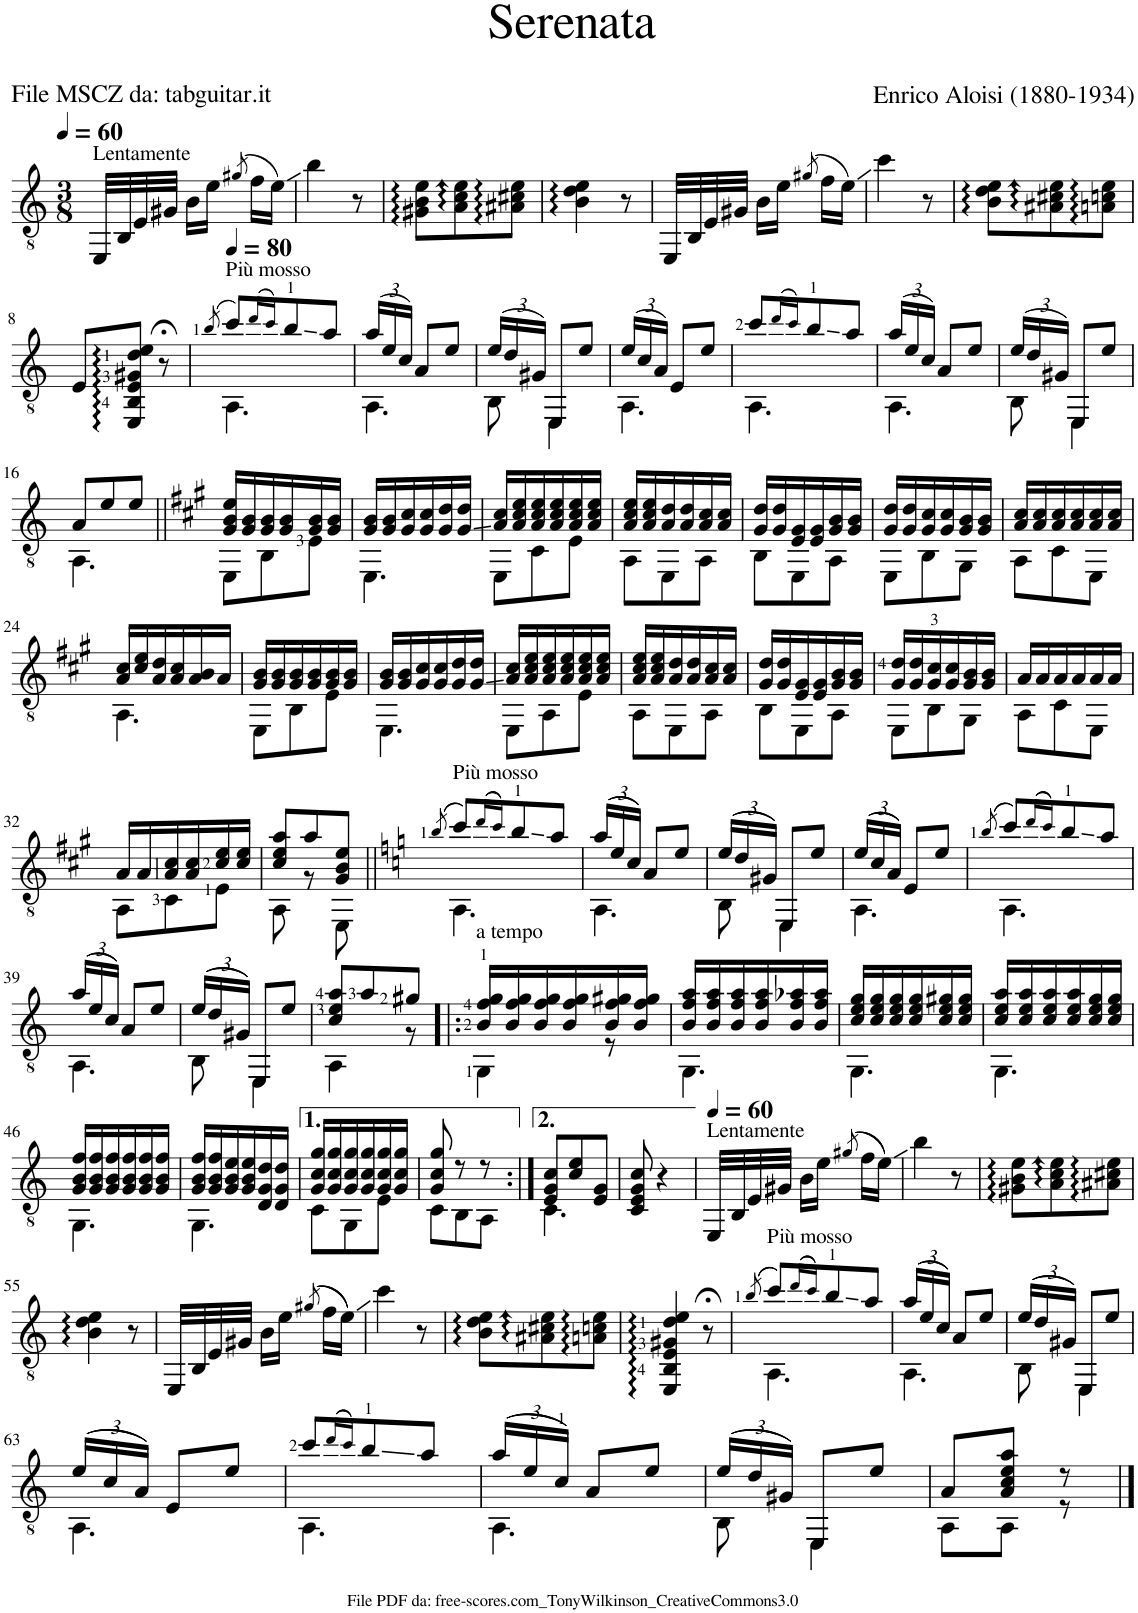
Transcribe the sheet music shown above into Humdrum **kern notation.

**kern
*part1
*staff1
*I"Guitar
*I'Guit.
*clefGv2
*k[]
*M3/8
*MM60
=1
!LO:TX:a:t=Lentamente
32EE/LLL
32BB/
32E/
32G#X/JJJ
16B\LL
16e\JJ
(8qg#X/
16f\LL
16e\JJ)
=2
4b\
8r
=3
8G#X\:: 8B\:: 8e\::L
8A\:: 8c\:: 8e\::
8A#X\:: 8c#X\:: 8e\::J
=4
4B\:: 4d\:: 4e\::
8r
=5
32EE/LLL
32BB/
32E/
32G#X/JJJ
16B\LL
16e\JJ
(8qg#X/
16f\LL
16e\JJ)
=6
4cc\
8r
=7
8B\:: 8d\:: 8e\::L
8A#X\:: 8c#X\:: 8e\::
8An\:: 8cn\:: 8e\::J
!!LO:LB:g=z
=8
8E/L
8EE/:: 8BB/:: 8E/:: 8G#X/:: 8d/:: 8e/::J
8r;<
=9
*MM80
(8qb/
*^
!LO:TX:a:t=Più mosso	!
8cc/L)	4.AA\
(16qdd/LL	.
16qcc/JJ)	.
8b/	.
8a/J	.
=10	=10
*Xbrackettup	*
(24a/LL	4.AA\
24e/	.
24c/JJ)	.
8A/L	.
8e/J	.
=11	=11
(24e/LL	8BB\
24d/	.
24G#X/JJ)	.
8EE/L	4EE\
8e/J	.
=12	=12
(24e/LL	4.AA\
24c/	.
24A/JJ)	.
8E/L	.
8e/J	.
=13	=13
8cc/L	4.AA\
(16qdd/LL	.
16qcc/JJ)	.
8b/	.
8a/J	.
=14	=14
(24a/LL	4.AA\
24e/	.
24c/JJ)	.
8A/L	.
8e/J	.
=15	=15
(24e/LL	8BB\
24d/	.
24G#X/JJ)	.
8EE/L	4EE\
8e/J	.
!!LO:LB:g=z	!!
=16	=16
8A/L	4.AA\
8e/	.
8e/J	.
=17||	=17||
*k[f#c#g#]	*
16G#/ 16B/ 16e/LL	8EE\L
16G#/ 16B/	.
16G#/ 16B/	8BB\
16G#/ 16B/	.
16G#/ 16B/	8E\J
16G#/ 16B/JJ	.
=18	=18
16G#/ 16B/LL	4.EE\
16G#/ 16B/	.
16G#/ 16c#/	.
16G#/ 16c#/	.
16G#/ 16d/	.
16G#/ 16d/JJ	.
=19	=19
16A/ 16c#/LL	8EE\L
16A/ 16c#/ 16e/	.
16A/ 16c#/ 16e/	8C#\
16A/ 16c#/ 16e/	.
16A/ 16c#/ 16e/	8E\J
16A/ 16c#/ 16e/JJ	.
=20	=20
16A/ 16c#/ 16e/LL	8AA\L
16A/ 16c#/ 16e/	.
16A/ 16d/	8EE\
16A/ 16d/	.
16A/ 16c#/	8AA\J
16A/ 16c#/JJ	.
=21	=21
16G#/ 16d/LL	8BB\L
16G#/ 16d/	.
16E/ 16G#/	8EE\
16E/ 16G#/	.
16G#/ 16B/	8AA\J
16G#/ 16B/JJ	.
=22	=22
16G#/ 16d/LL	8EE\L
16G#/ 16d/	.
16G#/ 16c#/	8BB\
16G#/ 16c#/	.
16G#/ 16B/	8GG#\J
16G#/ 16B/JJ	.
=23	=23
16A/ 16c#/LL	8AA\L
16A/ 16c#/	.
16A/ 16c#/	8C#\
16A/ 16c#/	.
16A/ 16c#/	8EE\J
16A/ 16c#/JJ	.
!!LO:LB:g=z	!!
=24	=24
16A/ 16c#/LL	4.AA\
16c#/ 16e/	.
16A/ 16d/	.
16A/ 16c#/	.
16A/ 16B/	.
16A/JJ	.
=25	=25
16G#/ 16B/LL	8EE\L
16G#/ 16B/	.
16G#/ 16B/	8BB\
16G#/ 16B/	.
16G#/ 16B/	8E\J
16G#/ 16B/JJ	.
=26	=26
16G#/ 16B/LL	4.EE\
16G#/ 16B/	.
16G#/ 16c#/	.
16G#/ 16c#/	.
16G#/ 16d/	.
16G#/ 16d/JJ	.
=27	=27
16A/ 16c#/LL	8EE\L
16A/ 16c#/ 16e/	.
16A/ 16c#/ 16e/	8AA\
16A/ 16c#/ 16e/	.
16A/ 16c#/ 16e/	8E\J
16A/ 16c#/ 16e/JJ	.
=28	=28
16A/ 16c#/ 16e/LL	8AA\L
16A/ 16c#/ 16e/	.
16A/ 16d/	8EE\
16A/ 16d/	.
16A/ 16c#/	8AA\J
16A/ 16c#/JJ	.
=29	=29
16G#/ 16d/LL	8BB\L
16G#/ 16d/	.
16E/ 16G#/	8EE\
16E/ 16G#/	.
16G#/ 16B/	8AA\J
16G#/ 16B/JJ	.
=30	=30
16G#/ 16d/LL	8EE\L
16G#/ 16d/	.
16G#/ 16c#/	8BB\
16G#/ 16c#/	.
16G#/ 16B/	8GG#\J
16G#/ 16B/JJ	.
=31	=31
16A/LL	8AA\L
16A/	.
16A/	8C#\
16A/	.
16A/	8EE\J
16A/JJ	.
!!LO:LB:g=z	!!
=32	=32
16A/LL	8AA\L
16A/	.
16A/ 16c#/	8C#\
16A/ 16c#/	.
16c#/ 16e/	8E\J
16c#/ 16e/JJ	.
=33	=33
8c#/ 8e/ 8a/L	8AA\
8a/	8r
8G#/ 8B/ 8e/J	8EE\
=34||	=34||
*k[]	*
((8qb/	.
!LO:TX:a:t=Più mosso	!
8cc/L))	4.AA\
((16qdd/LL	.
16qcc/JJ))	.
8b/	.
8a/J	.
=35	=35
((24a/LL	4.AA\
24e/	.
24c/JJ))	.
8A/L	.
8e/J	.
=36	=36
((24e/LL	8BB\
24d/	.
24G#X/JJ))	.
8EE/L	4EE\
8e/J	.
=37	=37
((24e/LL	4.AA\
24c/	.
24A/JJ))	.
8E/L	.
8e/J	.
=38	=38
((8qb/	.
8cc/L))	4.AA\
((16qdd/LL	.
16qcc/JJ))	.
8b/	.
8a/J	.
!!LO:LB:g=z	!!
=39	=39
((24a/LL	4.AA\
24e/	.
24c/JJ))	.
8A/L	.
8e/J	.
=40	=40
((24e/LL	8BB\
24d/	.
24G#X/JJ))	.
8EE/L	4EE\
8e/J	.
=41	=41
8c/ 8e/ 8a/L	4AA\
8a/	.
8g#X/J	8r
=42!|:	=42!|:
!LO:TX:a:t=a tempo	!
16B/ 16f/ 16g/LL	4GG\
16B/ 16f/ 16g/	.
16B/ 16f/ 16g/	.
16B/ 16f/ 16g/	.
16B/ 16f/ 16g#X/	8r
16B/ 16f/ 16g#/JJ	.
=43	=43
16B/ 16f/ 16a/LL	4.GG\
16B/ 16f/ 16a/	.
16B/ 16f/ 16a/	.
16B/ 16f/ 16a/	.
16B/ 16f/ 16a-X/	.
16B/ 16f/ 16a-/JJ	.
=44	=44
16c/ 16e/ 16g/LL	4.GG\
16c/ 16e/ 16g/	.
16c/ 16e/ 16g/	.
16c/ 16e/ 16g/	.
16c/ 16e/ 16g#X/	.
16c/ 16e/ 16g#/JJ	.
=45	=45
16c/ 16e/ 16a/LL	4.GG\
16c/ 16e/ 16a/	.
16c/ 16e/ 16a/	.
16c/ 16e/ 16a/	.
16c/ 16e/ 16g/	.
16c/ 16e/ 16g/JJ	.
!!LO:LB:g=z	!!
=46	=46
16G/ 16B/ 16f/LL	4.GG\
16G/ 16B/ 16f/	.
16G/ 16B/ 16f/	.
16G/ 16B/ 16f/	.
16G/ 16B/ 16f/	.
16G/ 16B/ 16f/JJ	.
=47	=47
16G/ 16B/ 16f/LL	4.GG\
16G/ 16B/ 16f/	.
16G/ 16B/ 16e/	.
16G/ 16B/ 16e/	.
16D/ 16G/ 16d/	.
16D/ 16G/ 16d/JJ	.
=48	=48
16G/ 16c/ 16g/LL	8C\L
16G/ 16c/ 16g/	.
16G/ 16c/ 16g/	8GG\
16G/ 16c/ 16g/	.
16G/ 16c/ 16g/	8E\J
16G/ 16c/ 16g/JJ	.
=49	=49
8G/ 8c/ 8g/	8C\L
8r	8BB\
8r	8AA\J
=50:|!	=50:|!
8E/ 8G/ 8c/L	4.C\
8c/ 8e/	.
8E/ 8G/J	.
*v	*v
=51
8C/ 8E/ 8G/ 8c/
4r
=52
*MM60
!LO:TX:a:t=Lentamente
32EE/LLL
32BB/
32E/
32G#X/JJJ
16B\LL
16e\JJ
((8qg#X/
16f\LL
16e\JJ))
=53
4b\
8r
=54
8G#X\:: 8B\:: 8e\::L
8A\:: 8c\:: 8e\::
8A#X\:: 8c#X\:: 8e\::J
!!LO:LB:g=z
=55
4B\:: 4d\:: 4e\::
8r
=56
32EE/LLL
32BB/
32E/
32G#X/JJJ
16B\LL
16e\JJ
((8qg#X/
16f\LL
16e\JJ))
=57
4cc\
8r
=58
8B\:: 8d\:: 8e\::L
8A#X\:: 8c#X\:: 8e\::
8An\:: 8cn\:: 8e\::J
=59
4EE/:: 4BB/:: 4E/:: 4G#X/:: 4d/:: 4e/::
8r;<
=60
((8qb/
*^
!LO:TX:a:t=Più mosso	!
8cc/L))	4.AA\
((16qdd/LL	.
16qcc/JJ))	.
8b/	.
8a/J	.
=61	=61
((24a/LL	4.AA\
24e/	.
24c/JJ))	.
8A/L	.
8e/J	.
=62	=62
((24e/LL	8BB\
24d/	.
24G#X/JJ))	.
8EE/L	4EE\
8e/J	.
!!LO:LB:g=z	!!
=63	=63
((24e/LL	4.AA\
24c/	.
24A/JJ))	.
8E/L	.
8e/J	.
=64	=64
8cc/L	4.AA\
((16qdd/LL	.
16qcc/JJ))	.
8b/	.
8a/J	.
=65	=65
((24a/LL	4.AA\
24e/	.
24c/JJ))	.
8A/L	.
8e/J	.
=66	=66
((24e/LL	8BB\
24d/	.
24G#X/JJ))	.
8EE/L	4EE\
8e/J	.
=67	=67
8A/L	8AA\L
8A/ 8c/ 8e/ 8a/J	8AA\J
8r	8r
*v	*v
==
*-
